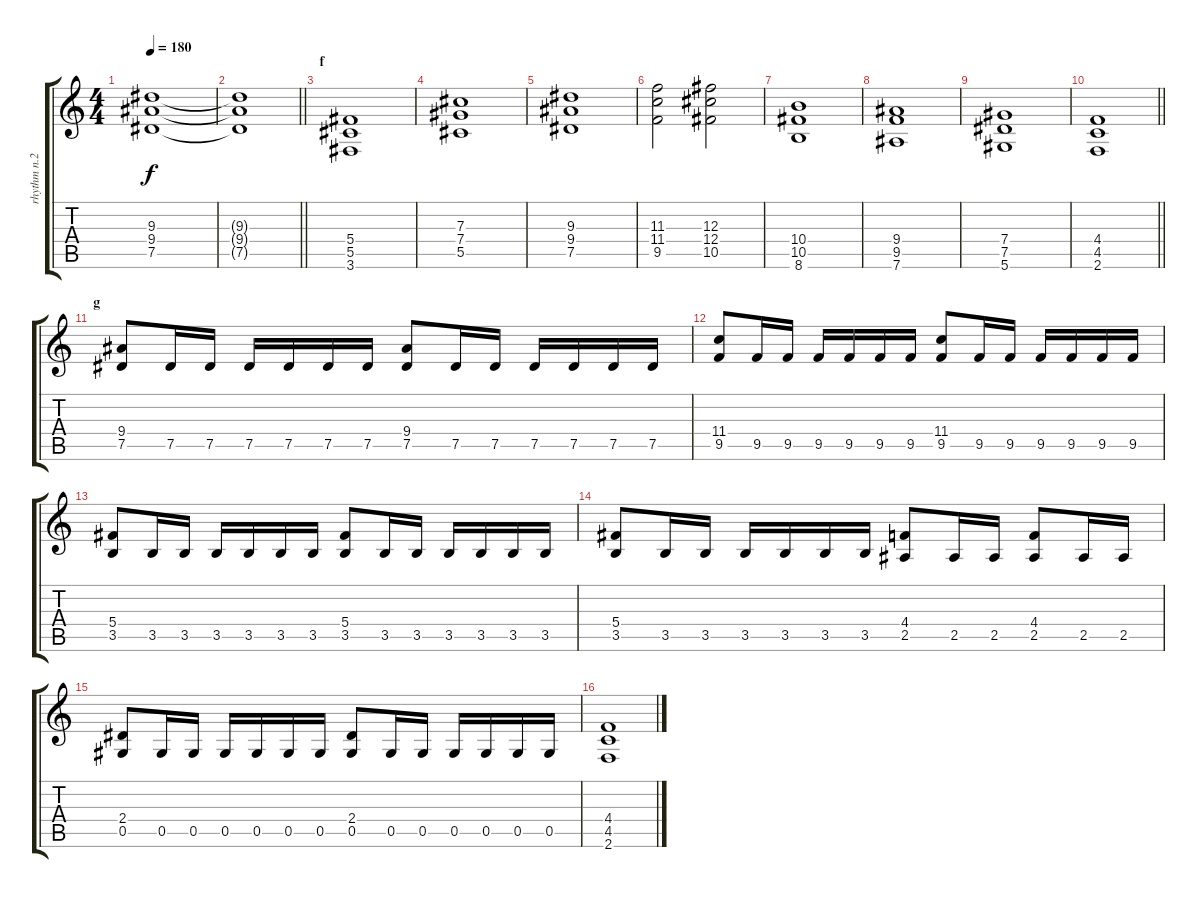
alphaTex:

\track ("rhythm n.2" "rhythm n.2") {instrument distortionguitar}
\staff {score tabs}
\tuning (Eb4 Bb3 Gb3 Db3 Ab2 Eb2) {hide}
\ts (4 4)
\tempo 180
\clef g2
\ks c
(9.3 9.4 7.5).1{dy f} |
\barLineRight lightlight
(9.3{t} 9.4{t} 7.5{t}).1 |
\section ("" "f")
(5.4 5.5 3.6).1 |
(7.3 7.4 5.5).1 |
(9.3 9.4 7.5).1 |
(11.3 11.4 9.5).2 (12.3 12.4 10.5).2 |
(10.4 10.5 8.6).1 |
(9.4 9.5 7.6).1 |
(7.4 7.5 5.6).1 |
\barLineRight lightlight
(4.4 4.5 2.6).1 |
\section ("" "g")
(9.4 7.5).8 7.5.16 7.5.16 7.5.16 7.5.16 7.5.16 7.5.16 (9.4 7.5).8 7.5.16 7.5.16 7.5.16 7.5.16 7.5.16 7.5.16 |
(11.4 9.5).8 9.5.16 9.5.16 9.5.16 9.5.16 9.5.16 9.5.16 (11.4 9.5).8 9.5.16 9.5.16 9.5.16 9.5.16 9.5.16 9.5.16 |
(5.4 3.5).8 3.5.16 3.5.16 3.5.16 3.5.16 3.5.16 3.5.16 (5.4 3.5).8 3.5.16 3.5.16 3.5.16 3.5.16 3.5.16 3.5.16 |
(5.4 3.5).8 3.5.16 3.5.16 3.5.16 3.5.16 3.5.16 3.5.16 (4.4 2.5).8 2.5.16 2.5.16 (4.4 2.5).8 2.5.16 2.5.16 |
(2.4 0.5).8 0.5.16 0.5.16 0.5.16 0.5.16 0.5.16 0.5.16 (2.4 0.5).8 0.5.16 0.5.16 0.5.16 0.5.16 0.5.16 0.5.16 |
(4.4 4.5 2.6).1
